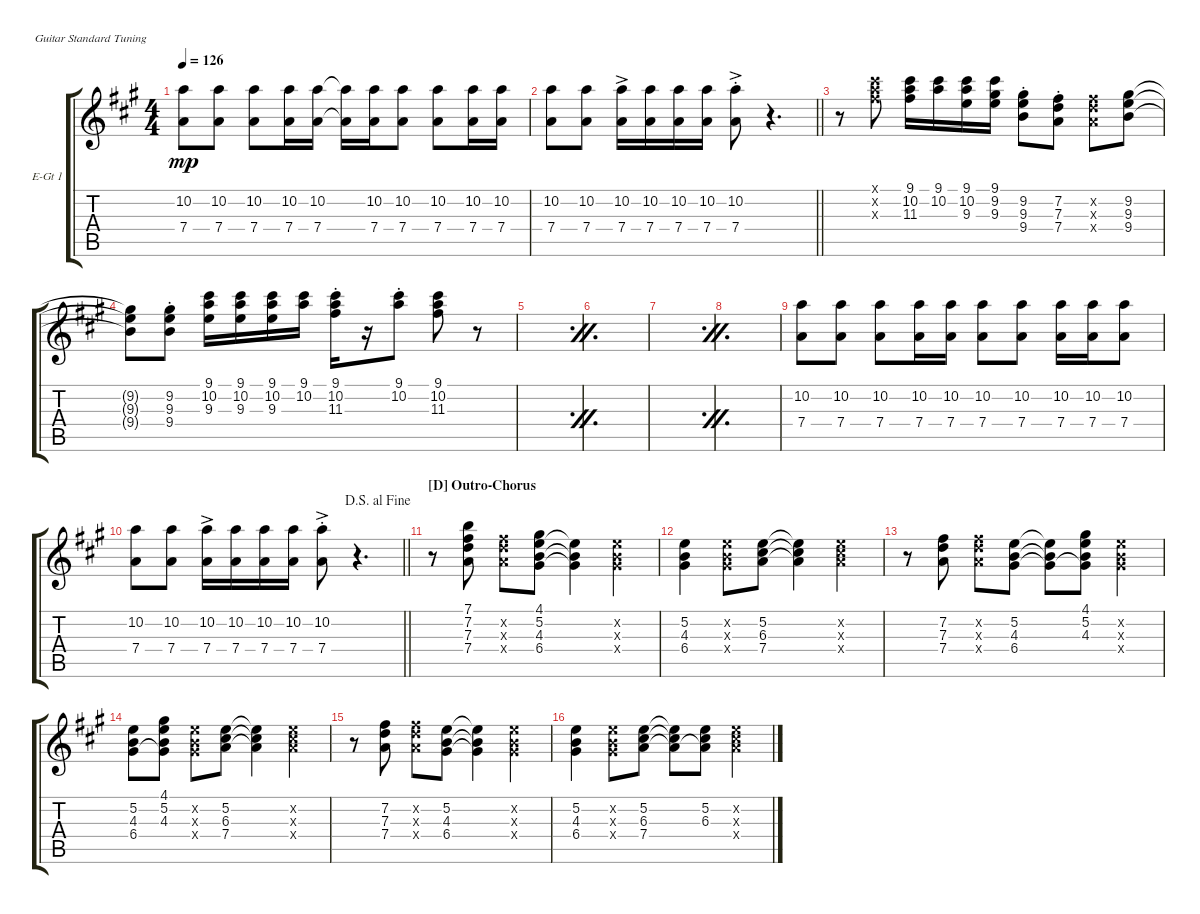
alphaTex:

\bracketExtendMode groupsimilarinstruments
\firstSystemTrackNameOrientation horizontal
\otherSystemsTrackNameOrientation horizontal
\track ("E-Guitar 1 (rhythm)" "E-Gt 1") {instrument electricguitarclean}
\staff {score tabs}
\tuning (E4 B3 G3 D3 A2 E2)
\ts (4 4)
\tempo 126
\clef g2
\scale
0.333333
\ks a
(10.2 7.4).8{dy mp} (10.2 7.4).8 (10.2 7.4).8 (10.2 7.4).16 (10.2 7.4).16 (10.2{t} 7.4{t}).16 (10.2 7.4).16 (10.2 7.4).8 (10.2 7.4).8 (10.2 7.4).16 (10.2 7.4).16 |
\scale
0.333333
\barLineRight lightlight
(7.4 10.2).8 (7.4 10.2).8 (10.2 7.4{ac}).16 (10.2 7.4).16 (10.2 7.4).16 (10.2 7.4).16 (10.2{ac st} 7.4{st}).8 r.4{d} |
\scale
0.333333 r.8 (11.3{x} 10.2{x} 9.1{x}).8 (9.1 10.2 11.3).16 (9.1 10.2).16 (9.1 10.2 9.3).16 (9.2 9.1 9.3).16 (9.2{st} 9.3{st} 9.4).8 (7.3{st} 7.2{st} 7.4).8 (7.4{x} 7.3{x} 7.2{x}).8 (9.2 9.3 9.4).8 |
\scale
0.333333 (9.2{t} 9.3{t} 9.4{t}).8 (9.2{st} 9.3{st} 9.4{st}).8 (9.3 10.2 9.1).16 (10.2 9.1 9.3).16 (9.3 10.2 9.1).16 (10.2 9.1).16 (11.3{st} 10.2{st} 9.1).16 r.16 (10.2{st} 9.1{st}).8 (9.1 10.2 11.3).8 r.8 |
\simile firstofdouble
\scale
0.333333 |
\simile secondofdouble
\scale
0.333333 |
\simile firstofdouble
\scale
0.333333 |
\simile secondofdouble
\scale
0.333333 |
\simile none
\scale
0.333333 (10.2 7.4).8 (10.2 7.4).8 (10.2 7.4).8 (10.2 7.4).16 (10.2 7.4).16 (10.2 7.4).8 (10.2 7.4).8 (10.2 7.4).16 (10.2 7.4).16 (10.2 7.4).8 |
\jump dalsegnoalfine
\scale
0.333333
\barLineRight lightlight
(7.4 10.2).8 (7.4 10.2).8 (10.2 7.4{ac}).16 (10.2 7.4).16 (10.2 7.4).16 (10.2 7.4).16 (10.2{ac st} 7.4{st}).8 r.4{d} |
\section ("D" "Outro-Chorus")
\scale
0.333333 r.8 (7.2 7.3 7.4 7.1).8 (7.4{x} 7.3{x} 7.2{x}).8 (5.2 4.3 6.4 4.1).8 (5.2{t} 4.3{t} 6.4{t}).4 (6.4{x} 4.3{x} 5.2{x}).4 |
\scale
0.333333 (5.2 4.3 6.4).4 (6.4{x} 4.3{x} 5.2{x}).8 (5.2 6.3 7.4).8 (5.2{t} 6.3{t} 7.4{t}).4 (6.3{x} 5.2{x} 7.4{x}).4 |
\scale
0.333333 r.8 (7.2 7.3 7.4).8 (7.4{x} 7.3{x} 7.2{x}).8 (5.2 4.3 6.4).8 (5.2{t} 4.3{t} 6.4{t}).8 (4.3 5.2 6.4{t} 4.1).8 (6.4{x} 4.3{x} 5.2{x}).4 |
\scale
0.333333 (5.2 4.3 6.4).8 (5.2 4.3 6.4{t} 4.1).8 (6.4{x} 4.3{x} 5.2{x}).8 (5.2 6.3 7.4).8 (5.2{t} 6.3{t} 7.4{t}).4 (6.3{x} 5.2{x} 7.4{x}).4 |
\scale
0.333333 r.8 (7.2 7.3 7.4).8 (7.4{x} 7.3{x} 7.2{x}).8 (5.2 4.3 6.4).8 (5.2{t} 4.3{t} 6.4{t}).4 (6.4{x} 4.3{x} 5.2{x}).4 |
\scale
0.333333 (5.2 4.3 6.4).4 (6.4{x} 4.3{x} 5.2{x}).8 (5.2 6.3 7.4).8 (5.2{t} 6.3{t} 7.4{t}).8 (5.2 6.3 7.4{t}).8 (6.3{x} 5.2{x} 7.4{x}).4
